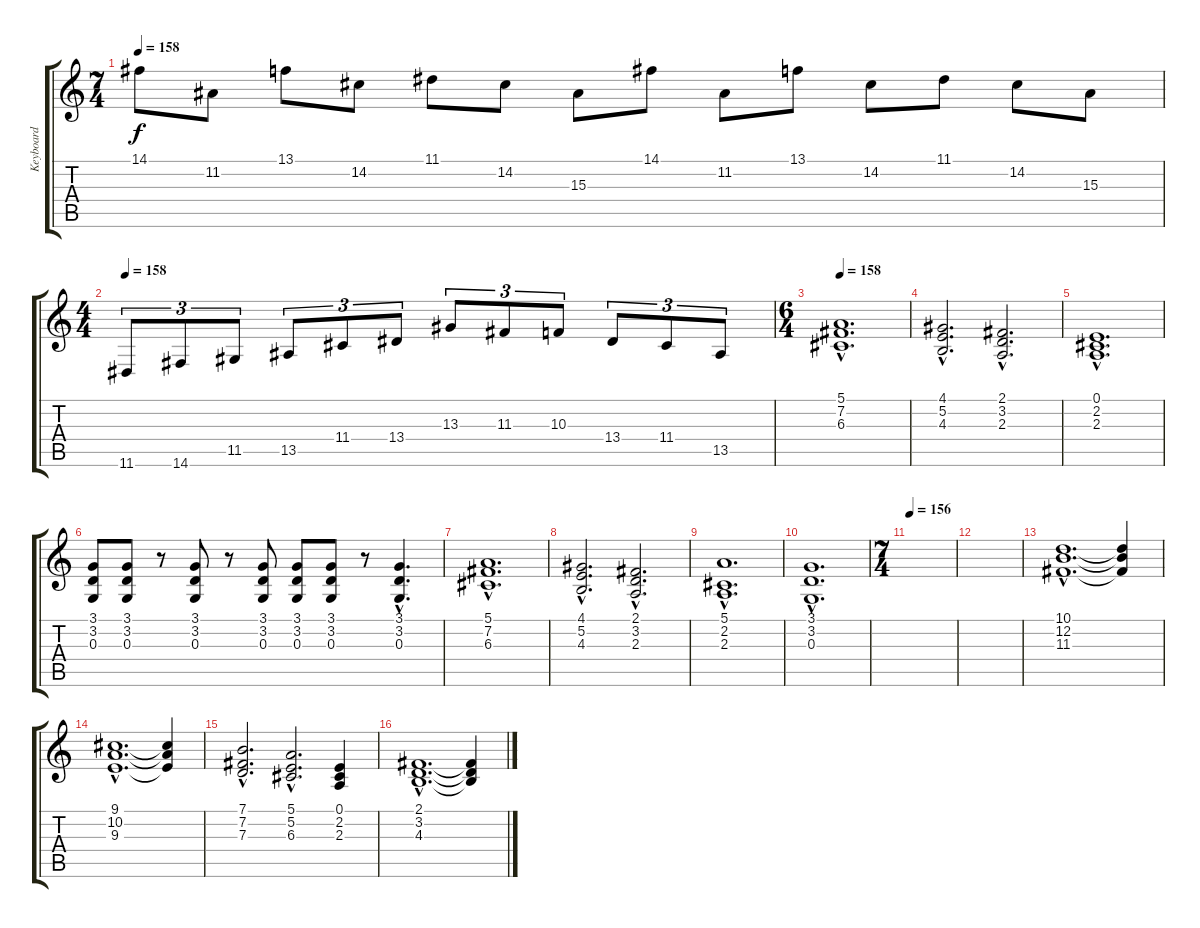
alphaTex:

\track ("Keyboard" "Keyboard") {instrument violin}
\staff {score tabs}
\tuning (E4 B3 G3 D3 A2 E2) {hide}
\ts (7 4)
\tempo 158
\clef g2
\ks c
14.1.8{dy f} 11.2.8 13.1.8 14.2.8 11.1.8 14.2.8 15.3.8 14.1.8 11.2.8 13.1.8 14.2.8 11.1.8 14.2.8 15.3.8 |
\ts (4 4)
\tempo 158
11.6.8{tu (3 2) volume 10 instrument pad1newage} 14.6.8{tu (3 2)} 11.5.8{tu (3 2)} 13.5.8{tu (3 2)} 11.4.8{tu (3 2)} 13.4.8{tu (3 2)} 13.3.8{tu (3 2)} 11.3.8{tu (3 2)} 10.3.8{tu (3 2)} 13.4.8{tu (3 2)} 11.4.8{tu (3 2)} 13.5.8{tu (3 2)} |
\ts (6 4)
\tempo 158
(5.1{hac} 7.2{hac} 6.3{hac}).1{d volume 9 instrument choiraahs} |
(4.1{hac} 5.2{hac} 4.3{hac}).2{d} (2.1{hac} 3.2{hac} 2.3{hac}).2{d} |
(0.1{hac} 2.2{hac} 2.3{hac}).1{d} |
(3.1 3.2 0.3).8 (3.1 3.2 0.3).8 r.8 (3.1 3.2 0.3).8 r.8 (3.1 3.2 0.3).8 (3.1 3.2 0.3).8 (3.1 3.2 0.3).8 r.8 (3.1{hac} 3.2{hac} 0.3{hac}).4{d} |
(5.1{hac} 7.2{hac} 6.3{hac}).1{d} |
(4.1{hac} 5.2{hac} 4.3{hac}).2{d} (2.1{hac} 3.2{hac} 2.3{hac}).2{d} |
(5.1{hac} 2.2{hac} 2.3{hac}).1{d} |
(3.1{hac} 3.2{hac} 0.3{hac}).1{d} |
\ts (7 4)
\tempo 156
|
|
(10.1{hac} 12.2{hac} 11.3{hac}).1{d volume 10 instrument choiraahs} (10.1{t} 12.2{t} 11.3{t}).4 |
(9.1{hac} 10.2{hac} 9.3{hac}).1{d} (9.1{t} 10.2{t} 9.3{t}).4 |
(7.1{hac} 7.2{hac} 7.3{hac}).2{d} (5.1{hac} 5.2{hac} 6.3{hac}).2{d} (0.1 2.2 2.3).4 |
(2.1{hac} 3.2{hac} 4.3{hac}).1{d} (2.1{t} 3.2{t} 4.3{t}).4
